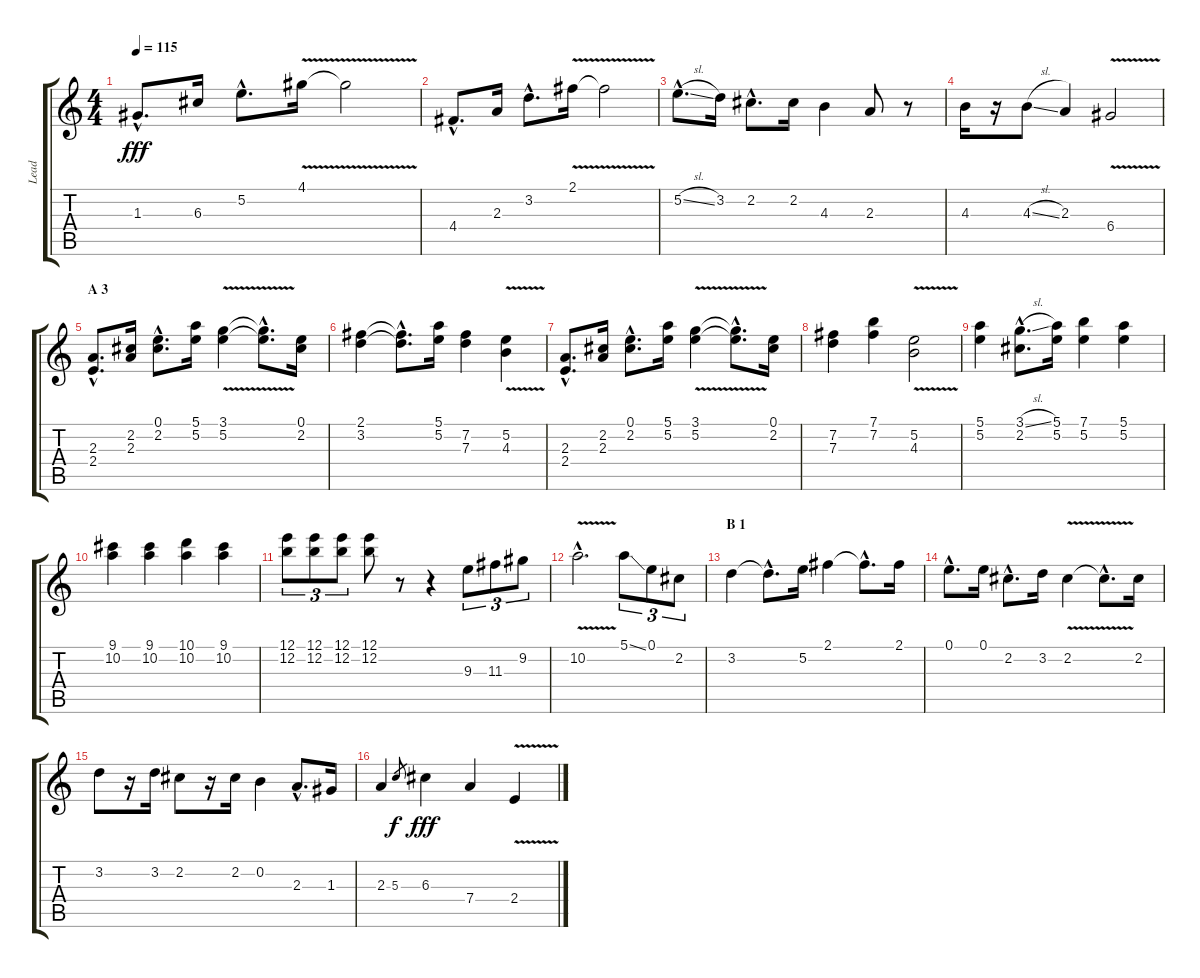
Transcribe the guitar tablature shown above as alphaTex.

\track ("Lead" "Lead") {instrument acousticguitarnylon}
\staff {score tabs}
\tuning (E4 B3 G3 D3 A2 E2) {hide}
\ts (4 4)
\tempo 115
\clef g2
\ks c
1.3{hac}.8{d dy fff} 6.3.16 5.2{hac}.8{d} 4.1{v}.16 4.1{t}.2 |
4.4{hac}.8{d} 2.3.16 3.2{hac}.8{d} 2.1{v}.16 2.1{t}.2 |
5.2{sl hac}.8{d} 3.2.16 2.2{hac}.8{d} 2.2.16 4.3.4 2.3.8 r.8 |
4.3.16 r.16 4.3{sl}.8 2.3.4 6.4{v}.2 |
\section ("" "A 3")
(2.3{hac} 2.4{hac}).8{d instrument acousticguitarsteel} (2.2 2.3).16 (0.1{hac} 2.2{hac}).8{d} (5.1 5.2).16 (3.1{v} 5.2).4 (3.1{hac t} 5.2{hac t}).8{d} (0.1 2.2).16 |
(2.1 3.2).4 (2.1{hac t} 3.2{hac t}).8{d} (5.1 5.2).16 (7.2 7.3).4 (5.2{v} 4.3).4 |
(2.3{hac} 2.4{hac}).8{d} (2.2 2.3).16 (0.1{hac} 2.2{hac}).8{d} (5.1 5.2).16 (3.1{v} 5.2).4 (3.1{hac t} 5.2{hac t}).8{d} (0.1 2.2).16 |
(7.2 7.3).4 (7.1 7.2).4 (5.2{v} 4.3).2 |
(5.1 5.2).4 (3.1{sl hac} 2.2{hac}).8{d} (5.1 5.2).16 (7.1 5.2).4 (5.1 5.2).4 |
(9.1 10.2).4 (9.1 10.2).4 (10.1 10.2).4 (9.1 10.2).4 |
(12.1 12.2).8{tu (3 2)} (12.1 12.2).8{tu (3 2)} (12.1 12.2).8{tu (3 2)} (12.1 12.2).8 r.8 r.4 9.3.8{tu (3 2)} 11.3.8{tu (3 2)} 9.2.8{tu (3 2)} |
10.2{v hac}.2{d} 5.1{ss}.8{tu (3 2)} 0.1.8{tu (3 2)} 2.2.8{tu (3 2)} |
\section ("" "B 1")
3.2.4 3.2{hac t}.8{d} 5.2.16 2.1.4 2.1{hac t}.8{d} 2.1.16 |
0.1{hac}.8{d} 0.1.16 2.2{hac}.8{d} 3.2.16 2.2{v}.4 2.2{hac t}.8{d} 2.2.16 |
3.2.8 r.16 3.2.16 2.2.8 r.16 2.2.16 0.2.4 2.3{hac}.8{d} 1.3.16 |
2.3.4 5.3.8{gr dy f} 6.3.4{dy fff} 7.4.4 2.4{v}.4
